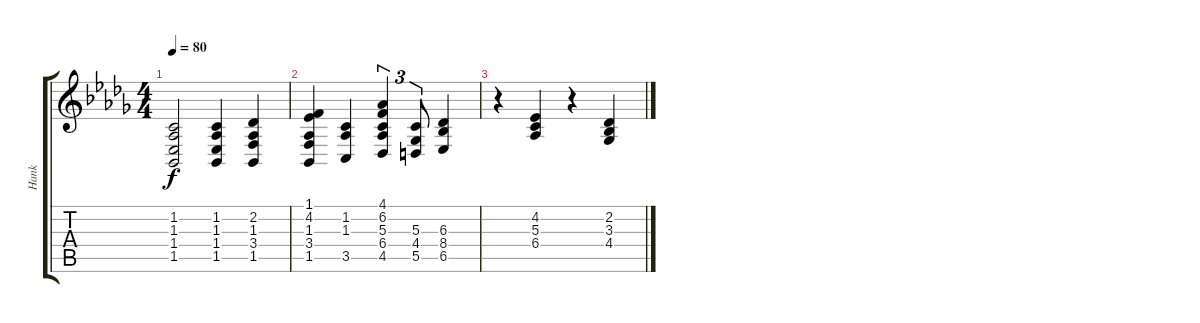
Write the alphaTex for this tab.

\track ("Hank" "Hank") {instrument acousticgrandpiano}
\staff {score tabs}
\tuning (E4 B3 G3 D3 A2 E2) {hide}
\ts (4 4)
\tempo 80
\clef g2
\ks db
(1.2 1.3 1.4 1.5).2{dy f} (1.2 1.3 1.4 1.5).4 (2.2 1.3 3.4 1.5).4 |
(1.1 4.2 1.3 3.4 1.5).4 (1.2 1.3 3.5).4 (4.1 6.2 5.3 6.4 4.5).4{tu (3 2)} (5.3 4.4 5.5).8{tu (3 2)} (6.3 8.4 6.5).4 |
r.4 (4.2 5.3 6.4).4 r.4 (2.2 3.3 4.4).4
